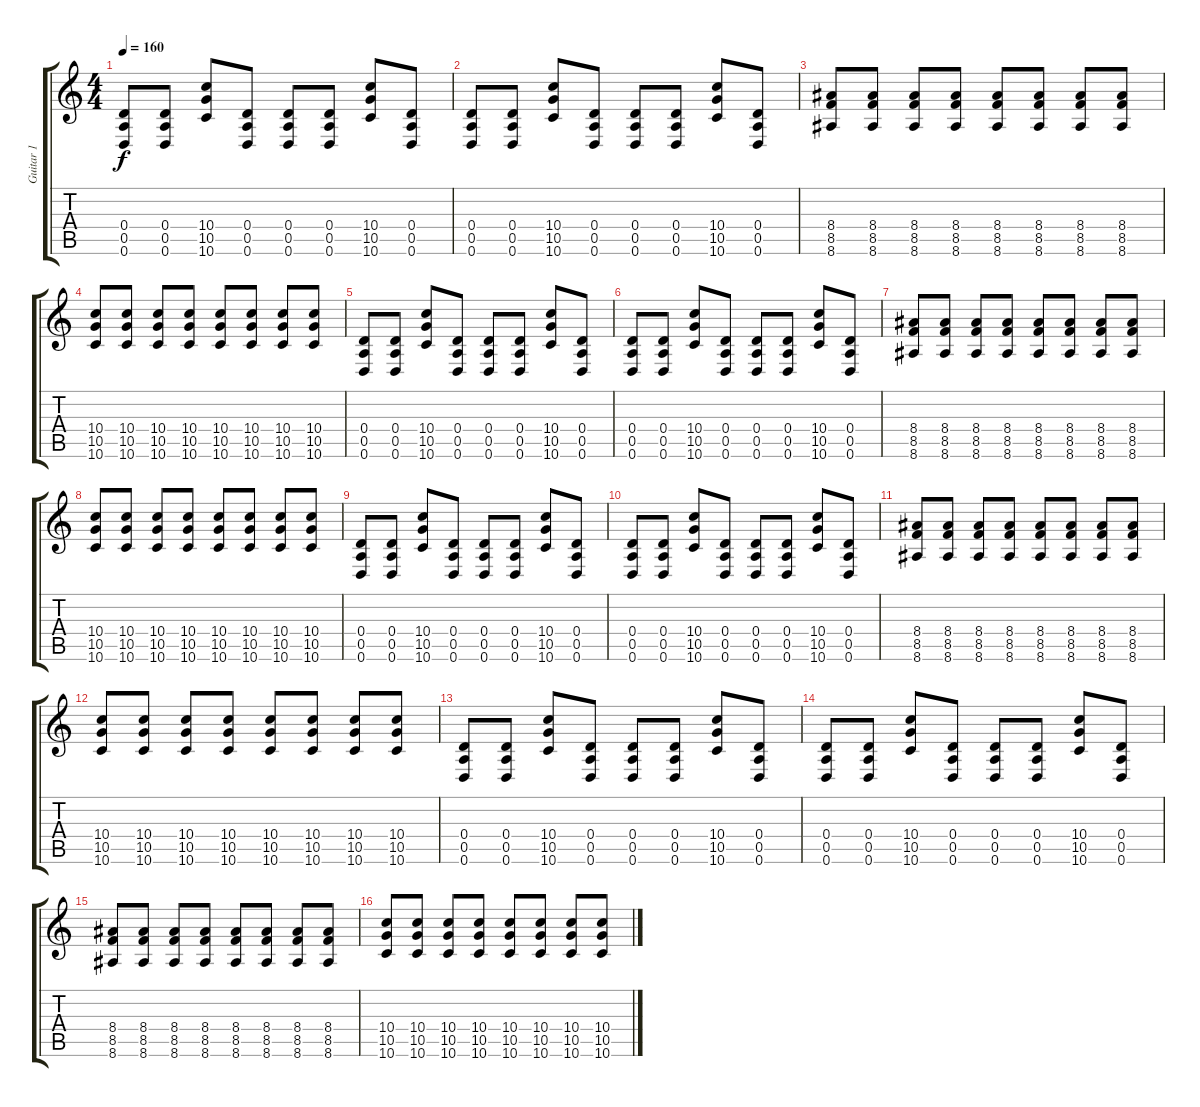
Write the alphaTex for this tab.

\track ("Guitar 1" "Guitar 1") {instrument distortionguitar}
\staff {score tabs}
\tuning (E4 B3 G3 D3 A2 D2) {hide}
\ts (4 4)
\tempo 160
\clef g2
\ks c
(0.4 0.5 0.6).8{dy f instrument distortionguitar} (0.4 0.5 0.6).8 (10.4 10.5 10.6).8 (0.4 0.5 0.6).8 (0.4 0.5 0.6).8 (0.4 0.5 0.6).8 (10.4 10.5 10.6).8 (0.4 0.5 0.6).8 |
(0.4 0.5 0.6).8 (0.4 0.5 0.6).8 (10.4 10.5 10.6).8 (0.4 0.5 0.6).8 (0.4 0.5 0.6).8 (0.4 0.5 0.6).8 (10.4 10.5 10.6).8 (0.4 0.5 0.6).8 |
(8.4 8.5 8.6).8 (8.4 8.5 8.6).8 (8.4 8.5 8.6).8 (8.4 8.5 8.6).8 (8.4 8.5 8.6).8 (8.4 8.5 8.6).8 (8.4 8.5 8.6).8 (8.4 8.5 8.6).8 |
(10.4 10.5 10.6).8 (10.4 10.5 10.6).8 (10.4 10.5 10.6).8 (10.4 10.5 10.6).8 (10.4 10.5 10.6).8 (10.4 10.5 10.6).8 (10.4 10.5 10.6).8 (10.4 10.5 10.6).8 |
(0.4 0.5 0.6).8 (0.4 0.5 0.6).8 (10.4 10.5 10.6).8 (0.4 0.5 0.6).8 (0.4 0.5 0.6).8 (0.4 0.5 0.6).8 (10.4 10.5 10.6).8 (0.4 0.5 0.6).8 |
(0.4 0.5 0.6).8 (0.4 0.5 0.6).8 (10.4 10.5 10.6).8 (0.4 0.5 0.6).8 (0.4 0.5 0.6).8 (0.4 0.5 0.6).8 (10.4 10.5 10.6).8 (0.4 0.5 0.6).8 |
(8.4 8.5 8.6).8 (8.4 8.5 8.6).8 (8.4 8.5 8.6).8 (8.4 8.5 8.6).8 (8.4 8.5 8.6).8 (8.4 8.5 8.6).8 (8.4 8.5 8.6).8 (8.4 8.5 8.6).8 |
(10.4 10.5 10.6).8 (10.4 10.5 10.6).8 (10.4 10.5 10.6).8 (10.4 10.5 10.6).8 (10.4 10.5 10.6).8 (10.4 10.5 10.6).8 (10.4 10.5 10.6).8 (10.4 10.5 10.6).8 |
(0.4 0.5 0.6).8 (0.4 0.5 0.6).8 (10.4 10.5 10.6).8 (0.4 0.5 0.6).8 (0.4 0.5 0.6).8 (0.4 0.5 0.6).8 (10.4 10.5 10.6).8 (0.4 0.5 0.6).8 |
(0.4 0.5 0.6).8 (0.4 0.5 0.6).8 (10.4 10.5 10.6).8 (0.4 0.5 0.6).8 (0.4 0.5 0.6).8 (0.4 0.5 0.6).8 (10.4 10.5 10.6).8 (0.4 0.5 0.6).8 |
(8.4 8.5 8.6).8 (8.4 8.5 8.6).8 (8.4 8.5 8.6).8 (8.4 8.5 8.6).8 (8.4 8.5 8.6).8 (8.4 8.5 8.6).8 (8.4 8.5 8.6).8 (8.4 8.5 8.6).8 |
(10.4 10.5 10.6).8 (10.4 10.5 10.6).8 (10.4 10.5 10.6).8 (10.4 10.5 10.6).8 (10.4 10.5 10.6).8 (10.4 10.5 10.6).8 (10.4 10.5 10.6).8 (10.4 10.5 10.6).8 |
(0.4 0.5 0.6).8 (0.4 0.5 0.6).8 (10.4 10.5 10.6).8 (0.4 0.5 0.6).8 (0.4 0.5 0.6).8 (0.4 0.5 0.6).8 (10.4 10.5 10.6).8 (0.4 0.5 0.6).8 |
(0.4 0.5 0.6).8 (0.4 0.5 0.6).8 (10.4 10.5 10.6).8 (0.4 0.5 0.6).8 (0.4 0.5 0.6).8 (0.4 0.5 0.6).8 (10.4 10.5 10.6).8 (0.4 0.5 0.6).8 |
(8.4 8.5 8.6).8 (8.4 8.5 8.6).8 (8.4 8.5 8.6).8 (8.4 8.5 8.6).8 (8.4 8.5 8.6).8 (8.4 8.5 8.6).8 (8.4 8.5 8.6).8 (8.4 8.5 8.6).8 |
(10.4 10.5 10.6).8 (10.4 10.5 10.6).8 (10.4 10.5 10.6).8 (10.4 10.5 10.6).8 (10.4 10.5 10.6).8 (10.4 10.5 10.6).8 (10.4 10.5 10.6).8 (10.4 10.5 10.6).8
